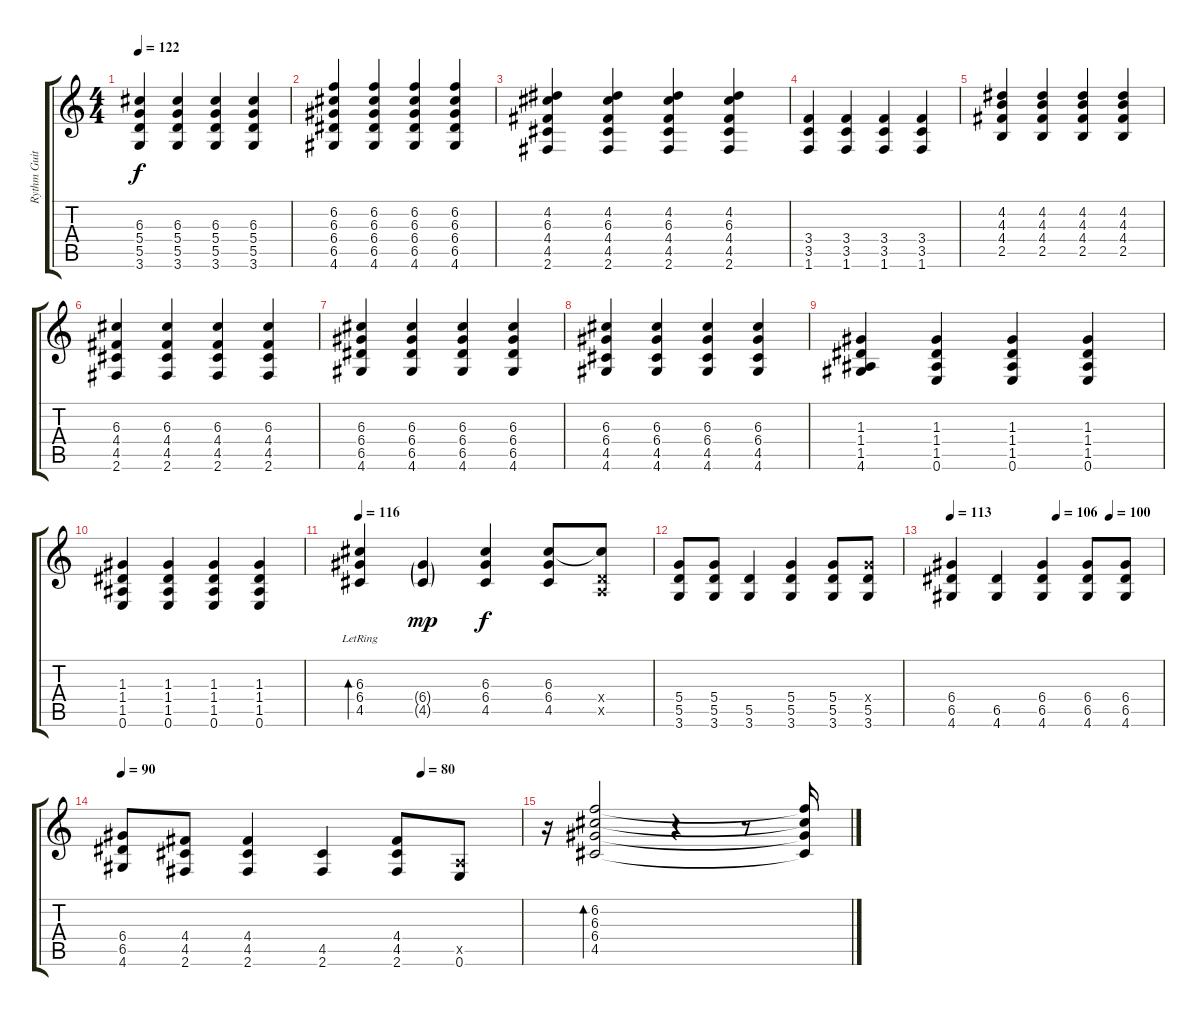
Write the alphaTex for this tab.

\track ("Rythm Guitar" "Rythm Guit") {instrument acousticguitarsteel}
\staff {score tabs}
\tuning (E4 B3 G3 D3 A2 E2) {hide}
\ts (4 4)
\tempo 122
\clef g2
\ks c
(6.3 5.4 5.5 3.6).4{dy f} (6.3 5.4 5.5 3.6).4 (6.3 5.4 5.5 3.6).4 (6.3 5.4 5.5 3.6).4 |
(6.2 6.3 6.4 6.5 4.6).4 (6.2 6.3 6.4 6.5 4.6).4 (6.2 6.3 6.4 6.5 4.6).4 (6.2 6.3 6.4 6.5 4.6).4 |
(4.2 6.3 4.4 4.5 2.6).4 (4.2 6.3 4.4 4.5 2.6).4 (4.2 6.3 4.4 4.5 2.6).4 (4.2 6.3 4.4 4.5 2.6).4 |
(3.4 3.5 1.6).4 (3.4 3.5 1.6).4 (3.4 3.5 1.6).4 (3.4 3.5 1.6).4 |
(4.2 4.3 4.4 2.5).4 (4.2 4.3 4.4 2.5).4 (4.2 4.3 4.4 2.5).4 (4.2 4.3 4.4 2.5).4 |
(6.3 4.4 4.5 2.6).4 (6.3 4.4 4.5 2.6).4 (6.3 4.4 4.5 2.6).4 (6.3 4.4 4.5 2.6).4 |
(6.3 6.4 6.5 4.6).4 (6.3 6.4 6.5 4.6).4 (6.3 6.4 6.5 4.6).4 (6.3 6.4 6.5 4.6).4 |
(6.3 6.4 4.5 4.6).4 (6.3 6.4 4.5 4.6).4 (6.3 6.4 4.5 4.6).4 (6.3 6.4 4.5 4.6).4 |
(1.3 1.4 1.5 4.6).4 (1.3 1.4 1.5 0.6).4 (1.3 1.4 1.5 0.6).4 (1.3 1.4 1.5 0.6).4 |
(1.3 1.4 1.5 0.6).4 (1.3 1.4 1.5 0.6).4 (1.3 1.4 1.5 0.6).4 (1.3 1.4 1.5 0.6).4 |
\tempo 116
(6.3{lr} 6.4 4.5).4{bd 120 volume 10 balance 5 instrument acousticguitarsteel} (6.4{g} 4.5{g}).4{dy mp} (6.3 6.4 4.5).4{dy f} (6.3 6.4 4.5).8 (6.3{t} 0.4{x} 0.5{x}).8 |
(5.4 5.5 3.6).8 (5.4 5.5 3.6).8 (5.5 3.6).4 (5.4 5.5 3.6).4 (5.4 5.5 3.6).8 (5.4{x} 5.5 3.6).8 |
\tempo 113
\tempo (106 0.5)
\tempo (100 0.75)
(6.4 6.5 4.6).4 (6.5 4.6).4 (6.4 6.5 4.6).4 (6.4 6.5 4.6).8 (6.4 6.5 4.6).8 |
\tempo 90
\tempo (80 0.75)
(6.4 6.5 4.6).8 (4.4 4.5 2.6).8 (4.4 4.5 2.6).4 (4.5 2.6).4 (4.4 4.5 2.6).8 (0.5{x} 0.6).8 |
r.16 (6.2 6.3 6.4 4.5).2{bd 240} r.4 r.8 (6.2{t} 6.3{t} 6.4{t} 4.5{t}).16
